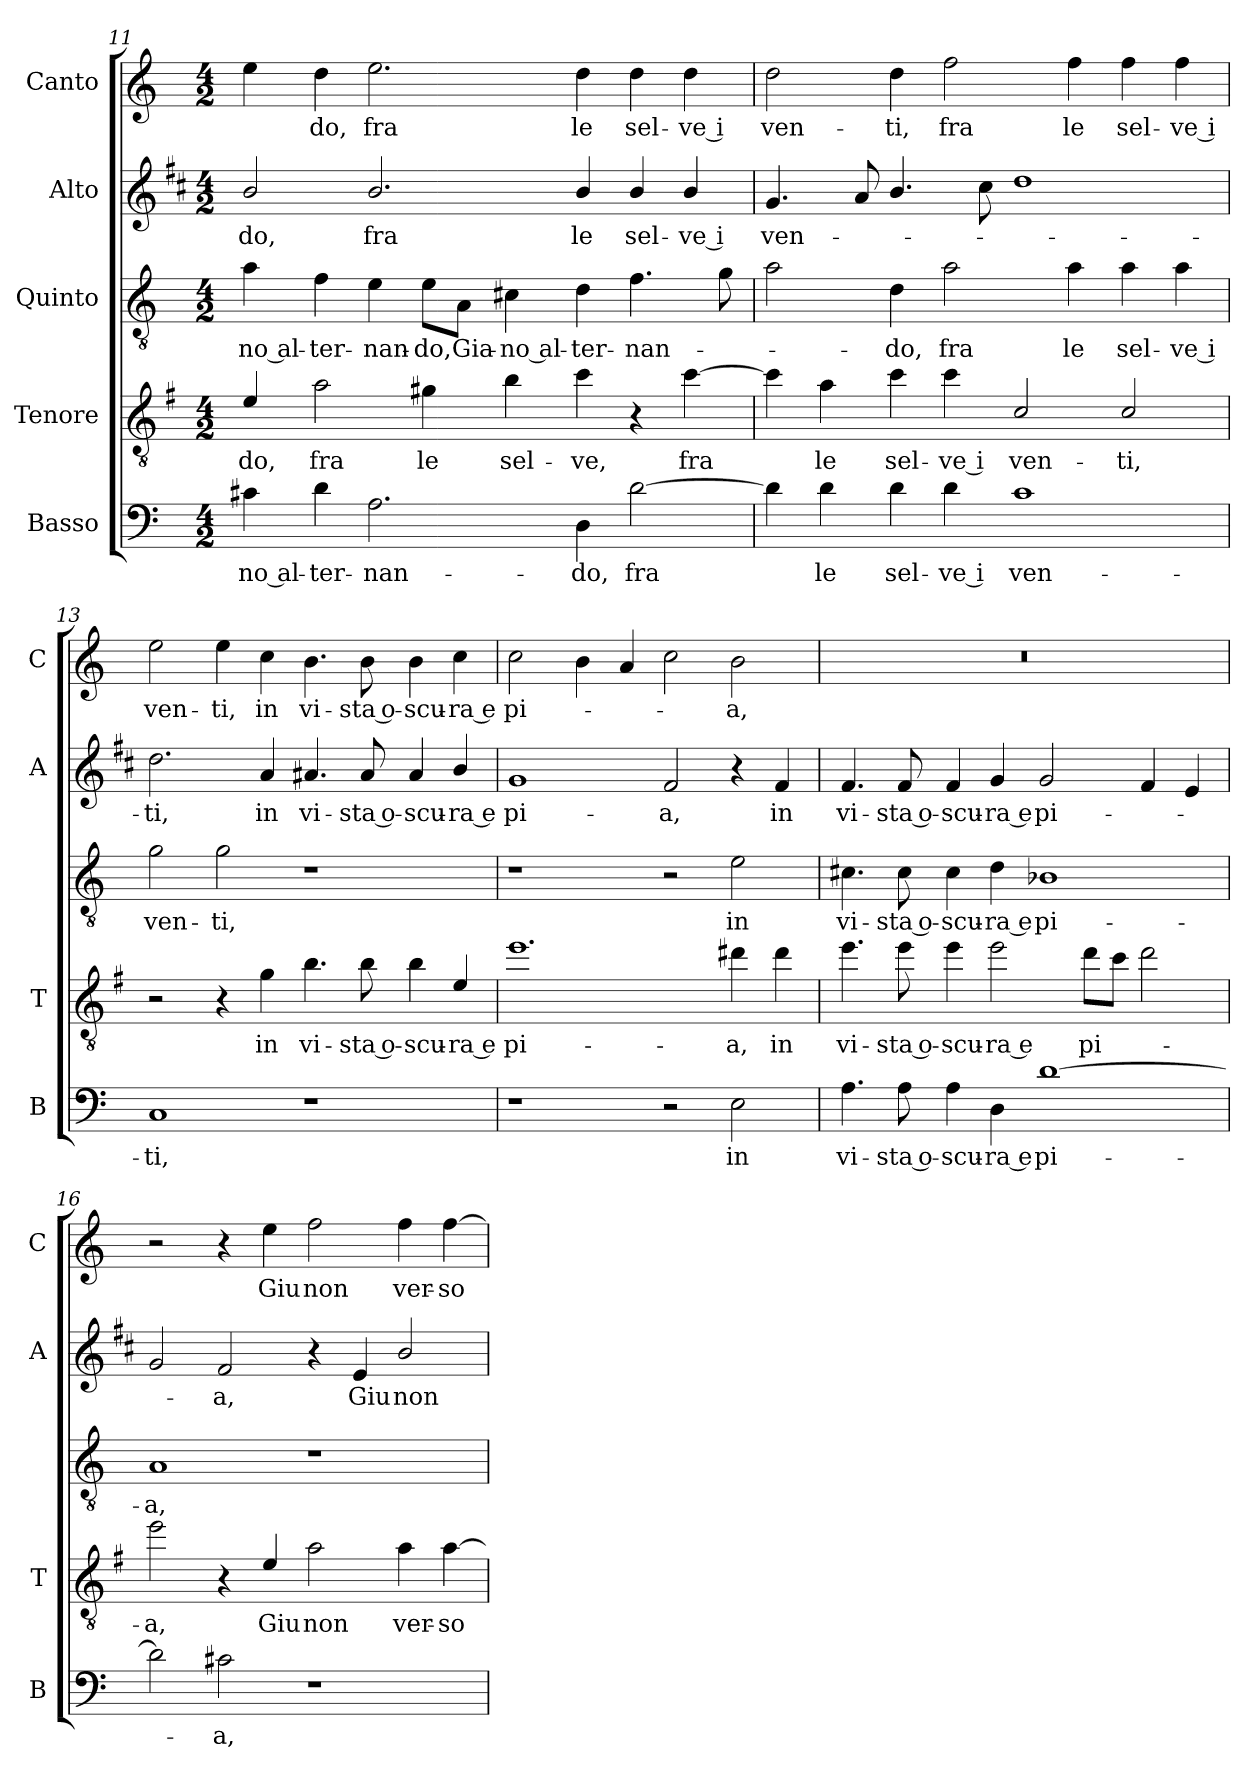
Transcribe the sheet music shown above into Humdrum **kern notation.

**kern	**text	**kern	**text	**kern	**text	**kern	**text	**kern	**text
*part5	*part5	*part4	*part4	*part3	*part3	*part2	*part2	*part1	*part1
*staff5	*staff5	*staff4	*staff4	*staff3	*staff3	*staff2	*staff2	*staff1	*staff1
*I"Basso	*	*I"Tenore	*	*I"Quinto	*	*I"Alto	*	*I"Canto	*
*I'B	*	*I'T	*	*	*	*I'A	*	*I'C	*
*clefF4	*	*clefGv2	*	*clefGv2	*	*clefG2	*	*clefG2	*
*	*	*ITrd4c7	*	*	*	*ITrd1c2	*	*	*
*k[]	*	*k[]	*	*k[]	*	*k[]	*	*k[]	*
*C:	*	*C:	*	*C:	*	*C:	*	*C:	*
*M4/2	*	*M4/2	*	*M4/2	*	*M4/2	*	*M4/2	*
=11	=11	=11	=11	=11	=11	=11	=11	=11	=11
!	!LO:LY:b	!	!LO:LY:b	!	!LO:LY:b	!	!LO:LY:b	!	!
4c#X\	-no al-	4A/	-do,	4a\	-no al-	2a/	-do,	4ee\	.
!	!LO:LY:b	!	!LO:LY:b	!	!LO:LY:b	!	!	!	!LO:LY:b
4d\	-ter-	2d\	fra	4f\	-ter-	.	.	4dd\	-do,
!	!LO:LY:b	!	!	!	!LO:LY:b	!	!LO:LY:b	!	!LO:LY:b
2.A\	-nan-	.	.	4e\	-nan-	2.a/	fra	2.ee\	fra
!	!	!	!LO:LY:b	!	!LO:LY:b	!	!	!	!
.	.	4c#X\	le	8e\L	-do,	.	.	.	.
!	!	!	!	!	!LO:LY:b	!	!	!	!
.	.	.	.	8A\J	Gia-	.	.	.	.
!	!	!	!LO:LY:b	!	!LO:LY:b	!	!	!	!
.	.	4e\	sel-	4c#X\	-no al-	.	.	.	.
!	!LO:LY:b	!	!LO:LY:b	!	!LO:LY:b	!	!LO:LY:b	!	!LO:LY:b
4D\	-do,	4f\	-ve,	4d\	-ter-	4a/	le	4dd\	le
!	!LO:LY:b	!	!	!	!LO:LY:b	!	!LO:LY:b	!	!LO:LY:b
[2d\	fra	4r	.	4.f\	-nan-	4a/	sel-	4dd\	sel-
!	!	!	!LO:LY:b	!	!	!	!LO:LY:b	!	!LO:LY:b
.	.	[4f\	fra	.	.	4a/	-ve i	4dd\	-ve i
.	.	.	.	8g\	.	.	.	.	.
!!LO:LB:g=z
=12	=12	=12	=12	=12	=12	=12	=12	=12	=12
!	!	!	!	!	!	!	!LO:LY:b	!	!LO:LY:b
4d\]	.	4f\]	.	2a\	.	4.f/	ven-	2dd\	ven-
!	!LO:LY:b	!	!LO:LY:b	!	!	!	!	!	!
4d\	le	4d\	le	.	.	.	.	.	.
.	.	.	.	.	.	8g/	.	.	.
!	!LO:LY:b	!	!LO:LY:b	!	!LO:LY:b	!	!	!	!LO:LY:b
4d\	sel-	4f\	sel-	4d\	-do,	4.a/	.	4dd\	-ti,
!	!LO:LY:b	!	!LO:LY:b	!	!LO:LY:b	!	!	!	!LO:LY:b
4d\	-ve i	4f\	-ve i	2a\	fra	.	.	2ff\	fra
.	.	.	.	.	.	8b\	.	.	.
!	!LO:LY:b	!	!LO:LY:b	!	!	!	!	!	!
1c	ven-	2F/	ven-	.	.	1cc	.	.	.
!	!	!	!	!	!LO:LY:b	!	!	!	!LO:LY:b
.	.	.	.	4a\	le	.	.	4ff\	le
!	!	!	!LO:LY:b	!	!LO:LY:b	!	!	!	!LO:LY:b
.	.	2F/	-ti,	4a\	sel-	.	.	4ff\	sel-
!	!	!	!	!	!LO:LY:b	!	!	!	!LO:LY:b
.	.	.	.	4a\	-ve i	.	.	4ff\	-ve i
=13	=13	=13	=13	=13	=13	=13	=13	=13	=13
!	!LO:LY:b	!	!	!	!LO:LY:b	!	!LO:LY:b	!	!LO:LY:b
1C	-ti,	2r	.	2g\	ven-	2.cc\	-ti,	2ee\	ven-
!	!	!	!	!	!LO:LY:b	!	!	!	!LO:LY:b
.	.	4r	.	2g\	-ti,	.	.	4ee\	-ti,
!	!	!	!LO:LY:b	!	!	!	!LO:LY:b	!	!LO:LY:b
.	.	4c\	in	.	.	4g/	in	4cc\	in
!	!	!	!LO:LY:b	!	!	!	!LO:LY:b	!	!LO:LY:b
1r	.	4.e\	vi-	1r	.	4.g#X/	vi-	4.b\	vi-
!	!	!	!LO:LY:b	!	!	!	!LO:LY:b	!	!LO:LY:b
.	.	8e\	-sta o-	.	.	8g#/	-sta o-	8b\	-sta o-
!	!	!	!LO:LY:b	!	!	!	!LO:LY:b	!	!LO:LY:b
.	.	4e\	-scu-	.	.	4g#/	-scu-	4b\	-scu-
!	!	!	!LO:LY:b	!	!	!	!LO:LY:b	!	!LO:LY:b
.	.	4A/	-ra e	.	.	4a/	-ra e	4cc\	-ra e
=14	=14	=14	=14	=14	=14	=14	=14	=14	=14
!	!	!	!LO:LY:b	!	!	!	!LO:LY:b	!	!LO:LY:b
1r	.	1.a	pi-	1r	.	1f	pi-	2cc\	pi-
.	.	.	.	.	.	.	.	4b\	.
.	.	.	.	.	.	.	.	4a/	.
!	!	!	!	!	!	!	!LO:LY:b	!	!
2r	.	.	.	2r	.	2e/	-a,	2cc\	.
!	!LO:LY:b	!	!LO:LY:b	!	!LO:LY:b	!	!	!	!LO:LY:b
2E\	in	4g#X\	-a,	2e\	in	4r	.	2b\	-a,
!	!	!	!LO:LY:b	!	!	!	!LO:LY:b	!	!
.	.	4g#\	in	.	.	4e/	in	.	.
!!LO:LB:g=z
=15	=15	=15	=15	=15	=15	=15	=15	=15	=15
!	!LO:LY:b	!	!LO:LY:b	!	!LO:LY:b	!	!LO:LY:b	!	!
4.A\	vi-	4.a\	vi-	4.c#X\	vi-	4.e/	vi-	0r	.
!	!LO:LY:b	!	!LO:LY:b	!	!LO:LY:b	!	!LO:LY:b	!	!
8A\	-sta o-	8a\	-sta o-	8c#\	-sta o-	8e/	-sta o-	.	.
!	!LO:LY:b	!	!LO:LY:b	!	!LO:LY:b	!	!LO:LY:b	!	!
4A\	-scu-	4a\	-scu-	4c#\	-scu-	4e/	-scu-	.	.
!	!LO:LY:b	!	!LO:LY:b	!	!LO:LY:b	!	!LO:LY:b	!	!
4D\	-ra e	2a\	-ra e	4d\	-ra e	4f/	-ra e	.	.
!	!LO:LY:b	!	!	!	!LO:LY:b	!	!LO:LY:b	!	!
[1d	pi-	.	.	1B-X	pi-	2f/	pi-	.	.
!	!	!	!LO:LY:b	!	!	!	!	!	!
.	.	8g\L	pi-	.	.	.	.	.	.
.	.	8f\J	.	.	.	.	.	.	.
.	.	2g\	.	.	.	4e/	.	.	.
.	.	.	.	.	.	4d/	.	.	.
=16	=16	=16	=16	=16	=16	=16	=16	=16	=16
!	!	!	!LO:LY:b	!	!LO:LY:b	!	!	!	!
2d\]	.	2a\	-a,	1A	-a,	2f/	.	2r	.
!	!LO:LY:b	!	!	!	!	!	!LO:LY:b	!	!
2c#X\	-a,	4r	.	.	.	2e/	-a,	4r	.
!	!	!	!LO:LY:b	!	!	!	!	!	!LO:LY:b
.	.	4A/	Giu	.	.	.	.	4ee\	Giu
!	!	!	!LO:LY:b	!	!	!	!	!	!LO:LY:b
1r	.	2d\	non	1r	.	4r	.	2ff\	non
!	!	!	!	!	!	!	!LO:LY:b	!	!
.	.	.	.	.	.	4d/	Giu	.	.
!	!	!	!LO:LY:b	!	!	!	!LO:LY:b	!	!LO:LY:b
.	.	4d\	ver-	.	.	2a/	non	4ff\	ver-
!	!	!	!LO:LY:b	!	!	!	!	!	!LO:LY:b
.	.	[4d\	-so	.	.	.	.	[4ff\	-so
=	=	=	=	=	=	=	=	=	=
*-	*-	*-	*-	*-	*-	*-	*-	*-	*-
